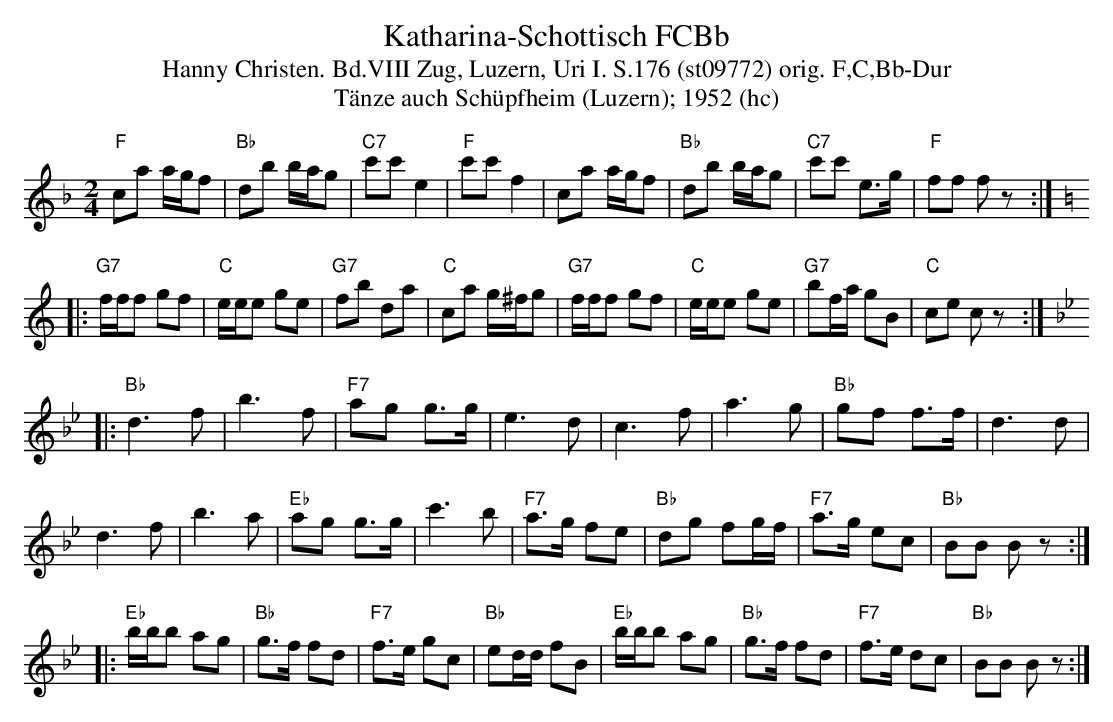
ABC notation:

X:1
T: Katharina-Schottisch FCBb
T:Hanny Christen. Bd.VIII Zug, Luzern, Uri I. S.176 (st09772) orig. F,C,Bb-Dur
T: T\"anze auch Schüpfheim (Luzern); 1952 (hc)
M:2/4
L:1/8
K:F
"F"ca a/g/f | "Bb"db b/a/g | "C7"c'c' e2 | "F"c'c'f2 | ca a/g/f |\
 "Bb"db b/a/g | "C7"c'c' e>g | "F"ff fz :: [K:C]
"G7"f/f/f gf | "C"e/e/e ge | "G7"fb da | "C"ca g/^f/g | "G7"f/f/f gf |\
 "C"e/e/e ge | "G7"bf/a/ gB | "C"ce cz :: [K:Bb] [L:1/4]
"Bb"d>f | b>f | "F7"a/g/ g/>g/ | e>d | c>f | a>g | "Bb"g/f/ f/>f/ | d>d |
d>f | b>a | "Eb"a/g/ g/>g/ | c'>b | "F7"a/>g/ f/e/ | [L:1/8] "Bb"dg fg/f/ | "F7"a>g ec | "Bb"BB Bz ::
"Eb"b/b/b ag | "Bb"g>f fd | "F7"f>e gc | "Bb"ed/d/ fB | "Eb"b/b/b ag | "Bb"g>f fd | "F7"f>e dc | "Bb"BB Bz :|
